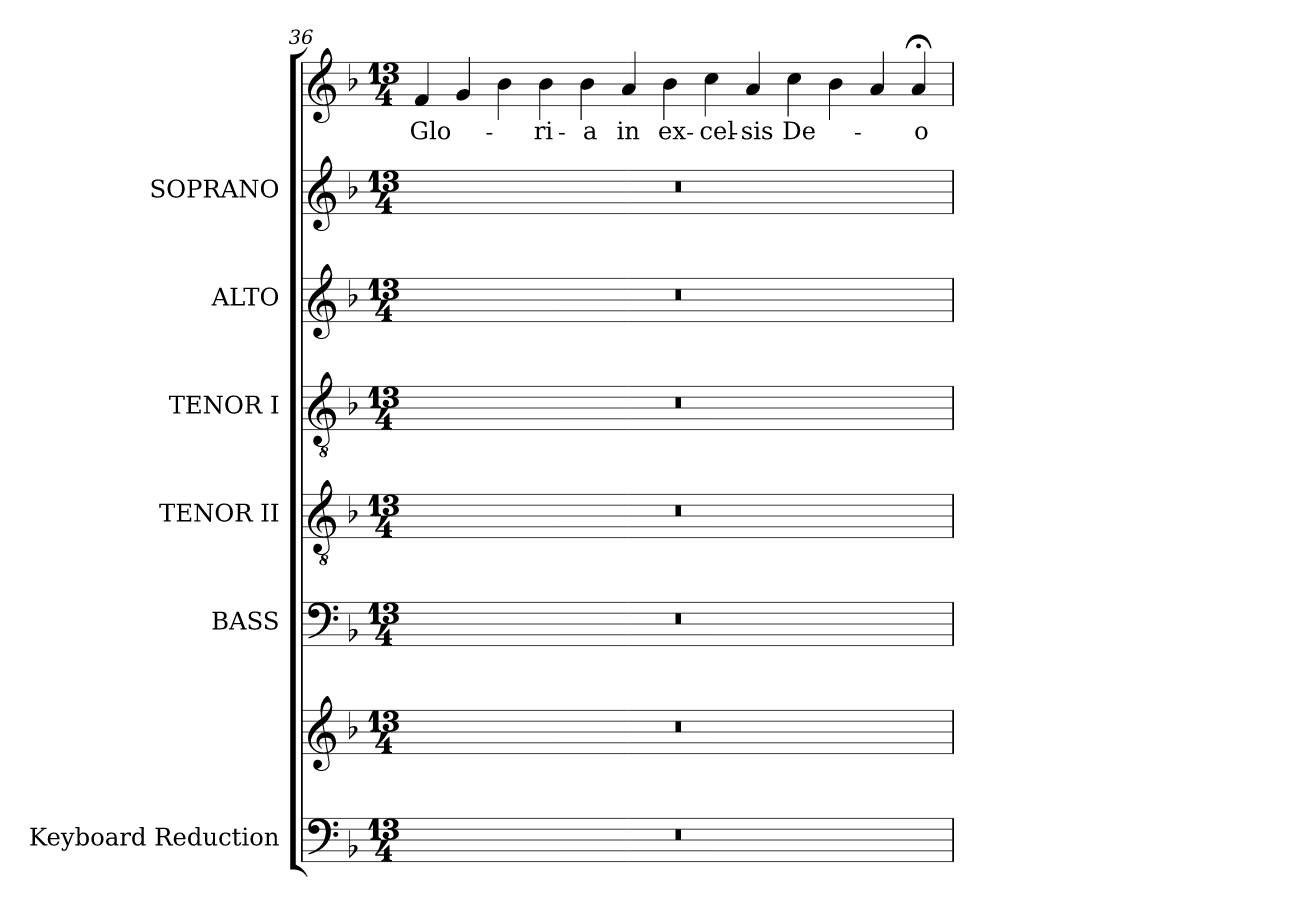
**kern	**kern	**kern	**kern	**kern	**kern	**kern	**kern	**text
*part7	*part7	*part6	*part5	*part4	*part3	*part2	*part1	*part1
*staff8	*staff7	*staff6	*staff5	*staff4	*staff3	*staff2	*staff1	*staff1
*I"Keyboard Reduction	*	*I"BASS	*I"TENOR II	*I"TENOR I	*I"ALTO	*I"SOPRANO	*	*
*I'Reduc.	*	*I'B.	*I'T. II	*I'T. I	*I'A.	*I'S.	*	*
!!LO:PB:g=z
*clefF4	*clefG2	*clefF4	*clefGv2	*clefGv2	*clefG2	*clefG2	*clefG2	*
*	*	*	*ITrd7c12	*ITrd7c12	*	*	*	*
*k[b-]	*k[b-]	*k[b-]	*k[b-]	*k[b-]	*k[b-]	*k[b-]	*k[b-]	*
*F:	*F:	*F:	*F:	*F:	*F:	*F:	*F:	*
*M13/4	*M13/4	*M13/4	*M13/4	*M13/4	*M13/4	*M13/4	*M13/4	*
=36	=36	=36	=36	=36	=36	=36	=36	=36
!LO:N:vis=1	!LO:N:vis=1	!LO:N:vis=1	!LO:N:vis=1	!LO:N:vis=1	!LO:N:vis=1	!LO:N:vis=1	!	!
!	!	!	!	!	!	!	!	!LO:LY:b:color=#000000
4%13r	4%13r	4%13r	4%13r	4%13r	4%13r	4%13r	4fi/	Glo-
.	.	.	.	.	.	.	4gi/	.
.	.	.	.	.	.	.	4b-i\	.
!	!	!	!	!	!	!	!	!LO:LY:b:color=#000000
.	.	.	.	.	.	.	4b-i\	-ri-
!	!	!	!	!	!	!	!	!LO:LY:b:color=#000000
.	.	.	.	.	.	.	4b-i\	-a
!	!	!	!	!	!	!	!	!LO:LY:b:color=#000000
.	.	.	.	.	.	.	4ai/	in
!	!	!	!	!	!	!	!	!LO:LY:b:color=#000000
.	.	.	.	.	.	.	4b-i\	ex-
!	!	!	!	!	!	!	!	!LO:LY:b:color=#000000
.	.	.	.	.	.	.	4cci\	-cel-
!	!	!	!	!	!	!	!	!LO:LY:b:color=#000000
.	.	.	.	.	.	.	4ai/	-sis
!	!	!	!	!	!	!	!	!LO:LY:b:color=#000000
.	.	.	.	.	.	.	4cci\	De-
.	.	.	.	.	.	.	4b-i\	.
.	.	.	.	.	.	.	4ai/	.
!	!	!	!	!	!	!	!	!LO:LY:b:color=#000000
.	.	.	.	.	.	.	4a;i/	-o
=	=	=	=	=	=	=	=	=
*-	*-	*-	*-	*-	*-	*-	*-	*-
